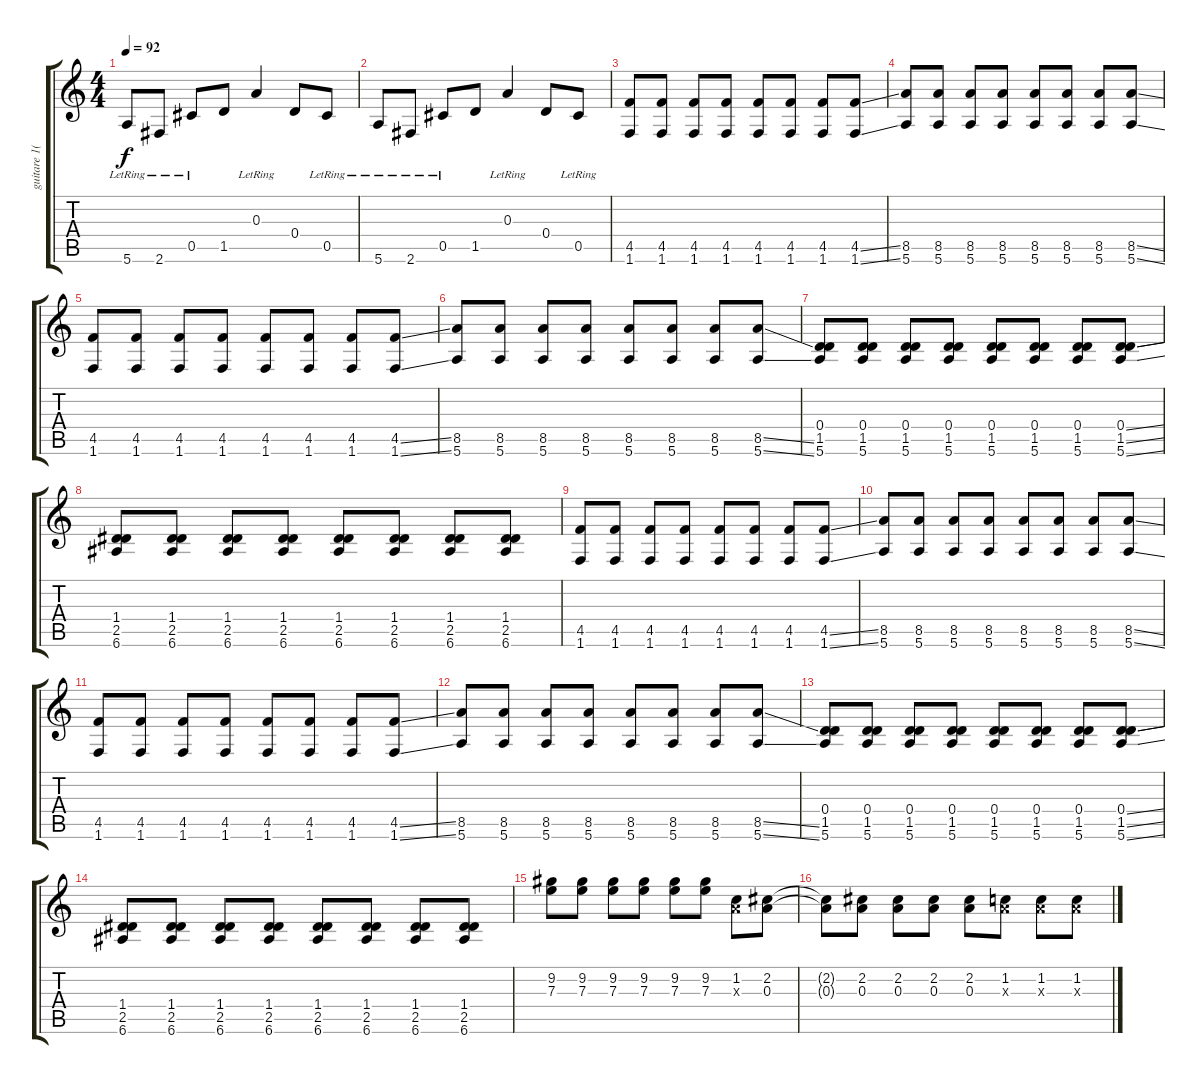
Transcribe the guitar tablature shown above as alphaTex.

\track ("guitare 1(Ben)" "guitare 1(") {instrument electricguitarclean}
\staff {score tabs}
\tuning (E4 B3 A3 D3 Db3 E2) {hide}
\ts (4 4)
\tempo 92
\clef g2
\ks c
5.6{lr}.8{dy f} 2.6{lr}.8 0.5{lr}.8 1.5.8 0.3{lr}.4 0.4.8 0.5{lr}.8 |
5.6{lr}.8 2.6{lr}.8 0.5{lr}.8 1.5.8 0.3{lr}.4 0.4.8 0.5{lr}.8 |
(4.5 1.6).8{instrument distortionguitar} (4.5 1.6).8 (4.5 1.6).8 (4.5 1.6).8 (4.5 1.6).8 (4.5 1.6).8 (4.5 1.6).8 (4.5{ss} 1.6{ss}).8 |
(8.5 5.6).8 (8.5 5.6).8 (8.5 5.6).8 (8.5 5.6).8 (8.5 5.6).8 (8.5 5.6).8 (8.5 5.6).8 (8.5{ss} 5.6{ss}).8 |
(4.5 1.6).8{instrument distortionguitar} (4.5 1.6).8 (4.5 1.6).8 (4.5 1.6).8 (4.5 1.6).8 (4.5 1.6).8 (4.5 1.6).8 (4.5{ss} 1.6{ss}).8 |
(8.5 5.6).8 (8.5 5.6).8 (8.5 5.6).8 (8.5 5.6).8 (8.5 5.6).8 (8.5 5.6).8 (8.5 5.6).8 (8.5{ss} 5.6{ss}).8 |
(0.4 1.5 5.6).8 (0.4 1.5 5.6).8 (0.4 1.5 5.6).8 (0.4 1.5 5.6).8 (0.4 1.5 5.6).8 (0.4 1.5 5.6).8 (0.4 1.5 5.6).8 (0.4{ss} 1.5{ss} 5.6{ss}).8 |
(1.4 2.5 6.6).8 (1.4 2.5 6.6).8 (1.4 2.5 6.6).8 (1.4 2.5 6.6).8 (1.4 2.5 6.6).8 (1.4 2.5 6.6).8 (1.4 2.5 6.6).8 (1.4 2.5 6.6).8 |
(4.5 1.6).8{instrument distortionguitar} (4.5 1.6).8 (4.5 1.6).8 (4.5 1.6).8 (4.5 1.6).8 (4.5 1.6).8 (4.5 1.6).8 (4.5{ss} 1.6{ss}).8 |
(8.5 5.6).8 (8.5 5.6).8 (8.5 5.6).8 (8.5 5.6).8 (8.5 5.6).8 (8.5 5.6).8 (8.5 5.6).8 (8.5{ss} 5.6{ss}).8 |
(4.5 1.6).8{instrument distortionguitar} (4.5 1.6).8 (4.5 1.6).8 (4.5 1.6).8 (4.5 1.6).8 (4.5 1.6).8 (4.5 1.6).8 (4.5{ss} 1.6{ss}).8 |
(8.5 5.6).8 (8.5 5.6).8 (8.5 5.6).8 (8.5 5.6).8 (8.5 5.6).8 (8.5 5.6).8 (8.5 5.6).8 (8.5{ss} 5.6{ss}).8 |
(0.4 1.5 5.6).8 (0.4 1.5 5.6).8 (0.4 1.5 5.6).8 (0.4 1.5 5.6).8 (0.4 1.5 5.6).8 (0.4 1.5 5.6).8 (0.4 1.5 5.6).8 (0.4{ss} 1.5{ss} 5.6{ss}).8 |
(1.4 2.5 6.6).8 (1.4 2.5 6.6).8 (1.4 2.5 6.6).8 (1.4 2.5 6.6).8 (1.4 2.5 6.6).8 (1.4 2.5 6.6).8 (1.4 2.5 6.6).8 (1.4 2.5 6.6).8 |
(9.2 7.3).8{instrument distortionguitar} (9.2 7.3).8 (9.2 7.3).8 (9.2 7.3).8 (9.2 7.3).8 (9.2 7.3).8 (1.2 0.3{x}).8 (2.2 0.3).8 |
(2.2{t} 0.3{t}).8 (2.2 0.3).8 (2.2 0.3).8 (2.2 0.3).8 (2.2 0.3).8 (1.2 0.3{x}).8 (1.2 0.3{x}).8 (1.2 0.3{x}).8
